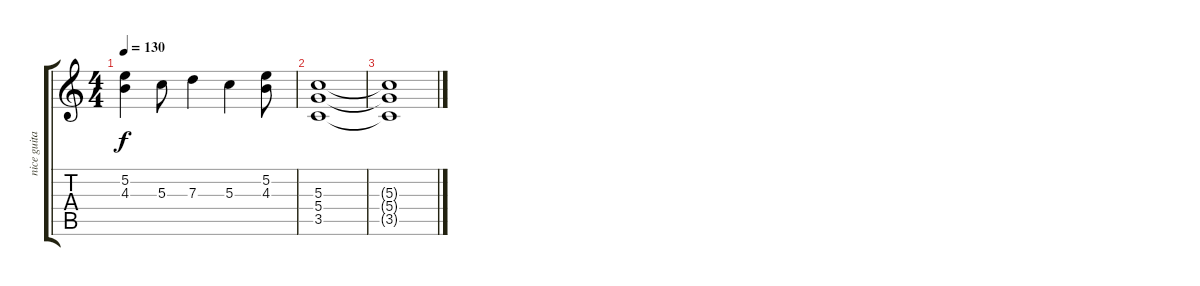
\track ("nice guitar" "nice guita") {instrument electricguitarclean}
\staff {score tabs}
\tuning (E4 B3 G3 D3 A2 E2) {hide}
\ts (4 4)
\tempo 130
\clef g2
\ks c
(5.2{t} 4.3{t}).4{dy f} 5.3.8 7.3.4 5.3.4 (5.2 4.3).8 |
(5.3 5.4 3.5).1 |
(5.3{t} 5.4{t} 3.5{t}).1
